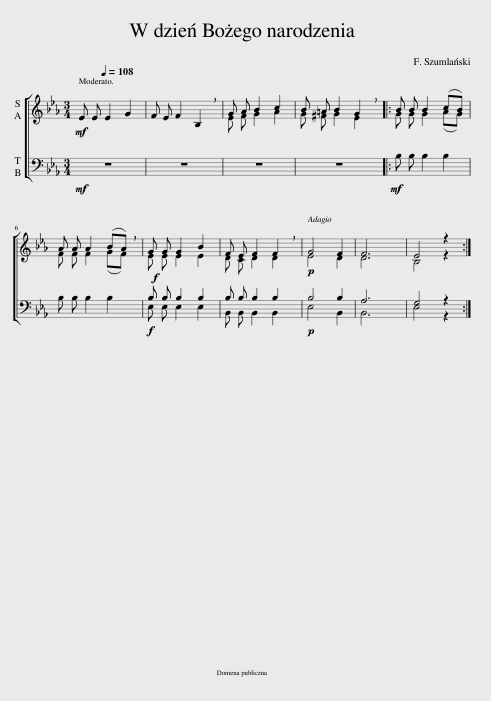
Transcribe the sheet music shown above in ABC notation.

X:1
%%score [ ( 1 2 ) ( 3 4 ) ]
L:1/8
Q:1/4=108
M:3/4
I:linebreak $
K:Eb
V:1 treble
V:2 treble
V:3 bass
V:4 bass
V:1
!mf! E E E2 G2 | F E F2 !breath!B,2 | G A B2 c2 | B =A B2 !breath!G2 |: B B B2 (cB) |$ %5
 A A A2 (B!breath!A) |!f! G G G2 B2 | F E F2 !breath!F2 |!p! G4 F2 | F6 | %10
 E4 z2 :| %11
V:2
 x6 | x6 | E F G2 A2 | G ^F G2 E2 |: G G G2 (AG) |$ %5
 F F F2 (GF) | E E E2 E2 | D C D2 D2 | E4 D2 | D6 | %10
 B,4 z2 :| %11
V:3
!mf! z6 | z6 | z6 | z6 |:!mf! B, B, B,2 B,2 |$ %5
 B, B, B,2 B,2 |!f! B, B, B,2 B,2 | B, B, B,2 B,2 |!p! B,4 B,2 | A,6 | %10
 G,4 z2 :| %11
V:4
 x6 | x6 | x6 | x6 |: x6 |$ %5
 x6 | E, E, E,2 E,2 | B,, B,, B,,2 B,,2 | E,4 B,,2 | B,,6 | %10
 E,4 z2 :| %11
